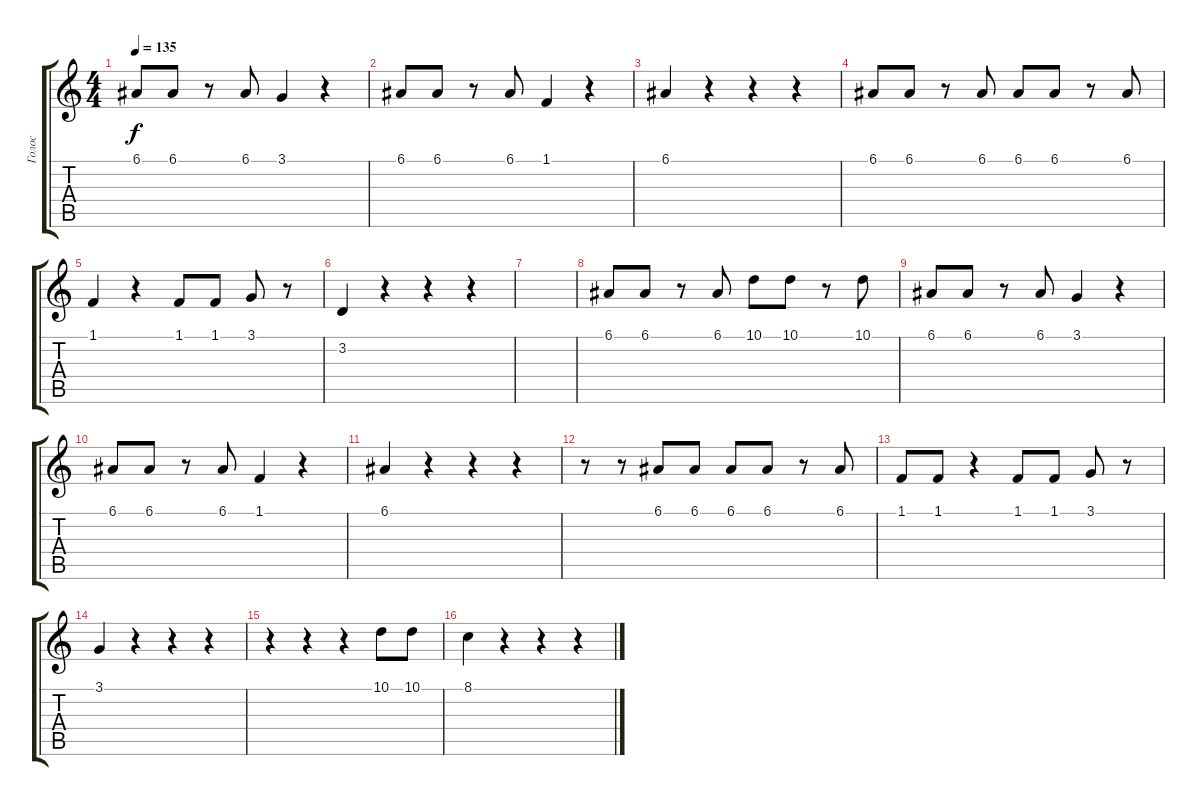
\track ("Голос" "Голос") {instrument sitar}
\staff {score tabs}
\tuning (E4 B3 G3 D3 A2 E2) {hide}
\ts (4 4)
\tempo 135
\clef g2
\ks c
6.1.8{dy f} 6.1.8 r.8 6.1.8 3.1.4 r.4 |
6.1.8 6.1.8 r.8 6.1.8 1.1.4 r.4 |
6.1.4 r.4 r.4 r.4 |
6.1.8 6.1.8 r.8 6.1.8 6.1.8 6.1.8 r.8 6.1.8 |
1.1.4 r.4 1.1.8 1.1.8 3.1.8 r.8 |
3.2.4 r.4 r.4 r.4 |
|
6.1.8 6.1.8 r.8 6.1.8 10.1.8 10.1.8 r.8 10.1.8 |
6.1.8 6.1.8 r.8 6.1.8 3.1.4 r.4 |
6.1.8 6.1.8 r.8 6.1.8 1.1.4 r.4 |
6.1.4 r.4 r.4 r.4 |
r.8 r.8 6.1.8 6.1.8 6.1.8 6.1.8 r.8 6.1.8 |
1.1.8 1.1.8 r.4 1.1.8 1.1.8 3.1.8 r.8 |
3.1.4 r.4 r.4 r.4 |
r.4 r.4 r.4 10.1.8 10.1.8 |
8.1.4 r.4 r.4 r.4
